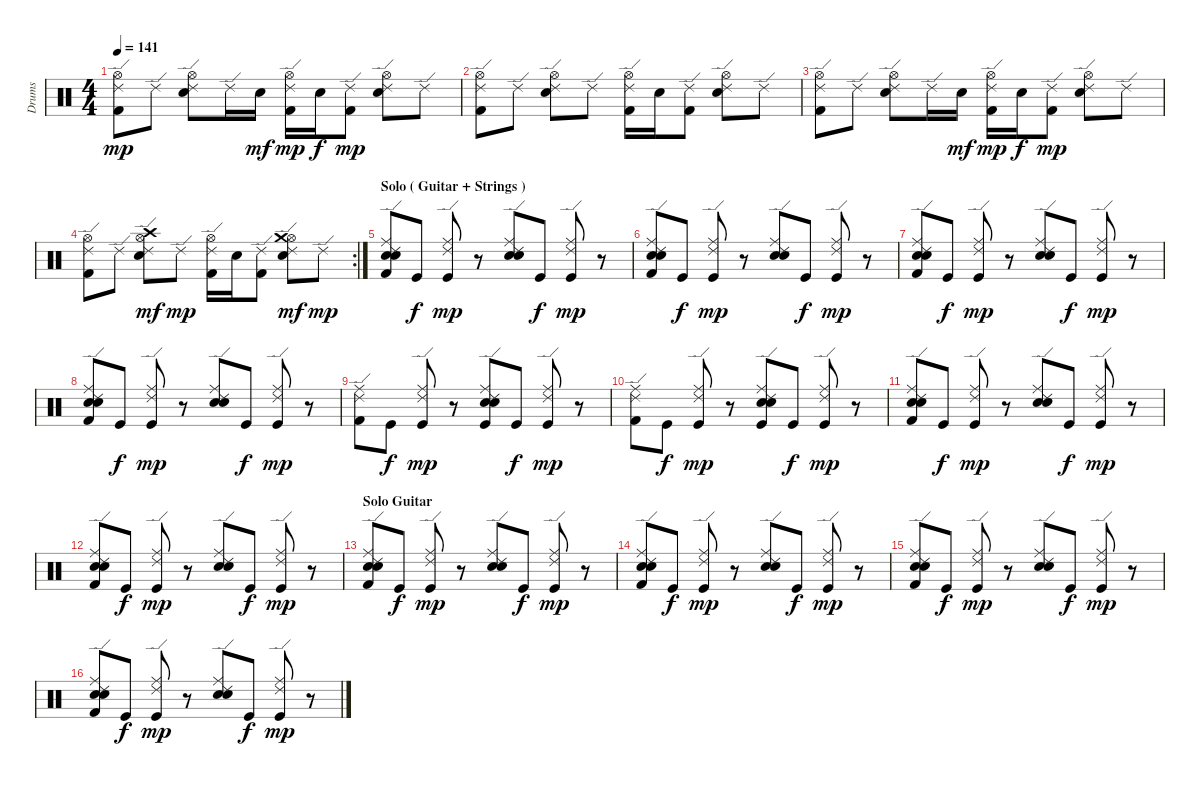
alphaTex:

\track ("Drums" "Drums") {instrument percussion}
\staff {score}
\articulation defaults
\ts (4 4)
\tempo 141
\clef neutral
\ks c
("Hi-Hat (open)" "Ride (edge) 2" "Kick (hit) 2").8{dy mp} "Ride (edge) 2".8 ("Hi-Hat (open)" "Ride (edge) 2" "Electric Snare (hit)").8 "Ride (edge) 2".16 "Electric Snare (hit)".16{dy mf} ("Hi-Hat (open)" "Ride (edge) 2" "Kick (hit) 2").16{dy mp} "Electric Snare (hit)".16{dy f} ("Ride (edge) 2" "Kick (hit) 2").8{dy mp} ("Hi-Hat (open)" "Ride (edge) 2" "Electric Snare (hit)").8 "Ride (edge) 2".8 |
("Hi-Hat (open)" "Ride (edge) 2" "Kick (hit) 2").8 "Ride (edge) 2".8 ("Hi-Hat (open)" "Ride (edge) 2" "Electric Snare (hit)").8 "Ride (edge) 2".8 ("Hi-Hat (open)" "Ride (edge) 2" "Kick (hit) 2").16 "Electric Snare (hit)".16 ("Ride (edge) 2" "Kick (hit) 2").8 ("Hi-Hat (open)" "Ride (edge) 2" "Electric Snare (hit)").8 "Ride (edge) 2".8 |
("Hi-Hat (open)" "Ride (edge) 2" "Kick (hit) 2").8 "Ride (edge) 2".8 ("Hi-Hat (open)" "Ride (edge) 2" "Electric Snare (hit)").8 "Ride (edge) 2".16 "Electric Snare (hit)".16{dy mf} ("Hi-Hat (open)" "Ride (edge) 2" "Kick (hit) 2").16{dy mp} "Electric Snare (hit)".16{dy f} ("Ride (edge) 2" "Kick (hit) 2").8{dy mp} ("Hi-Hat (open)" "Ride (edge) 2" "Electric Snare (hit)").8 "Ride (edge) 2".8 |
\rc 2
("Hi-Hat (open)" "Ride (edge) 2" "Kick (hit) 2").8 "Ride (edge) 2".8 ("Hi-Hat (open)" "Ride (edge) 2" "Crash high (hit)" "Electric Snare (hit)").8{dy mf} "Ride (edge) 2".8{dy mp} ("Hi-Hat (open)" "Ride (edge) 2" "Kick (hit) 2").16 "Electric Snare (hit)".16 ("Ride (edge) 2" "Kick (hit) 2").8 ("Hi-Hat (open)" "Ride (edge) 2" "Crash medium (hit)" "Electric Snare (hit)").8{dy mf} "Ride (edge) 2".8{dy mp} |
\section ("" "Solo ( Guitar + Strings )")
("Ride (edge) 2" "Ride (middle)" "Electric Snare (hit)" "Snare (hit) 2" "Kick (hit) 2").8 "Kick (hit)".8{dy f} ("Ride (edge) 2" "Ride (middle)" "Kick (hit)").8{dy mp} r.8 ("Ride (edge) 2" "Ride (middle)" "Electric Snare (hit)" "Snare (hit) 2").8 "Kick (hit)".8{dy f} ("Ride (edge) 2" "Ride (middle)" "Kick (hit)").8{dy mp} r.8 |
("Ride (edge) 2" "Ride (middle)" "Electric Snare (hit)" "Snare (hit) 2" "Kick (hit) 2").8 "Kick (hit)".8{dy f} ("Ride (edge) 2" "Ride (middle)" "Kick (hit)").8{dy mp} r.8 ("Ride (edge) 2" "Ride (middle)" "Electric Snare (hit)" "Snare (hit) 2").8 "Kick (hit)".8{dy f} ("Ride (edge) 2" "Ride (middle)" "Kick (hit)").8{dy mp} r.8 |
("Ride (edge) 2" "Ride (middle)" "Electric Snare (hit)" "Snare (hit) 2" "Kick (hit) 2").8 "Kick (hit)".8{dy f} ("Ride (edge) 2" "Ride (middle)" "Kick (hit)").8{dy mp} r.8 ("Ride (edge) 2" "Ride (middle)" "Electric Snare (hit)" "Snare (hit) 2").8 "Kick (hit)".8{dy f} ("Ride (edge) 2" "Ride (middle)" "Kick (hit)").8{dy mp} r.8 |
("Ride (edge) 2" "Ride (middle)" "Electric Snare (hit)" "Snare (hit) 2" "Kick (hit) 2").8 "Kick (hit)".8{dy f} ("Ride (edge) 2" "Ride (middle)" "Kick (hit)").8{dy mp} r.8 ("Ride (edge) 2" "Ride (middle)" "Electric Snare (hit)" "Snare (hit) 2").8 "Kick (hit)".8{dy f} ("Ride (edge) 2" "Ride (middle)" "Kick (hit)").8{dy mp} r.8 |
("Ride (edge) 2" "Ride (middle)" "Kick (hit) 2").8 "Kick (hit)".8{dy f} ("Ride (edge) 2" "Ride (middle)" "Kick (hit)").8{dy mp} r.8 ("Ride (edge) 2" "Ride (middle)" "Electric Snare (hit)" "Snare (hit) 2" "Kick (hit)").8 "Kick (hit)".8{dy f} ("Ride (edge) 2" "Ride (middle)" "Kick (hit)").8{dy mp} r.8 |
("Ride (edge) 2" "Ride (middle)" "Kick (hit) 2").8 "Kick (hit)".8{dy f} ("Ride (edge) 2" "Ride (middle)" "Kick (hit)").8{dy mp} r.8 ("Ride (edge) 2" "Ride (middle)" "Electric Snare (hit)" "Snare (hit) 2" "Kick (hit)").8 "Kick (hit)".8{dy f} ("Ride (edge) 2" "Ride (middle)" "Kick (hit)").8{dy mp} r.8 |
("Ride (edge) 2" "Ride (middle)" "Electric Snare (hit)" "Snare (hit) 2" "Kick (hit) 2").8 "Kick (hit)".8{dy f} ("Ride (edge) 2" "Ride (middle)" "Kick (hit)").8{dy mp} r.8 ("Ride (edge) 2" "Ride (middle)" "Electric Snare (hit)" "Snare (hit) 2").8 "Kick (hit)".8{dy f} ("Ride (edge) 2" "Ride (middle)" "Kick (hit)").8{dy mp} r.8 |
("Ride (edge) 2" "Ride (middle)" "Electric Snare (hit)" "Snare (hit) 2" "Kick (hit) 2").8 "Kick (hit)".8{dy f} ("Ride (edge) 2" "Ride (middle)" "Kick (hit)").8{dy mp} r.8 ("Ride (edge) 2" "Ride (middle)" "Electric Snare (hit)" "Snare (hit) 2").8 "Kick (hit)".8{dy f} ("Ride (edge) 2" "Ride (middle)" "Kick (hit)").8{dy mp} r.8 |
\section ("" "Solo Guitar")
("Ride (edge) 2" "Ride (middle)" "Electric Snare (hit)" "Snare (hit) 2" "Kick (hit) 2").8 "Kick (hit)".8{dy f} ("Ride (edge) 2" "Ride (middle)" "Kick (hit)").8{dy mp} r.8 ("Ride (edge) 2" "Ride (middle)" "Electric Snare (hit)" "Snare (hit) 2").8 "Kick (hit)".8{dy f} ("Ride (edge) 2" "Ride (middle)" "Kick (hit)").8{dy mp} r.8 |
("Ride (edge) 2" "Ride (middle)" "Electric Snare (hit)" "Snare (hit) 2" "Kick (hit) 2").8 "Kick (hit)".8{dy f} ("Ride (edge) 2" "Ride (middle)" "Kick (hit)").8{dy mp} r.8 ("Ride (edge) 2" "Ride (middle)" "Electric Snare (hit)" "Snare (hit) 2").8 "Kick (hit)".8{dy f} ("Ride (edge) 2" "Ride (middle)" "Kick (hit)").8{dy mp} r.8 |
("Ride (edge) 2" "Ride (middle)" "Electric Snare (hit)" "Snare (hit) 2" "Kick (hit) 2").8 "Kick (hit)".8{dy f} ("Ride (edge) 2" "Ride (middle)" "Kick (hit)").8{dy mp} r.8 ("Ride (edge) 2" "Ride (middle)" "Electric Snare (hit)" "Snare (hit) 2").8 "Kick (hit)".8{dy f} ("Ride (edge) 2" "Ride (middle)" "Kick (hit)").8{dy mp} r.8 |
("Ride (edge) 2" "Ride (middle)" "Electric Snare (hit)" "Snare (hit) 2" "Kick (hit) 2").8 "Kick (hit)".8{dy f} ("Ride (edge) 2" "Ride (middle)" "Kick (hit)").8{dy mp} r.8 ("Ride (edge) 2" "Ride (middle)" "Electric Snare (hit)" "Snare (hit) 2").8 "Kick (hit)".8{dy f} ("Ride (edge) 2" "Ride (middle)" "Kick (hit)").8{dy mp} r.8
